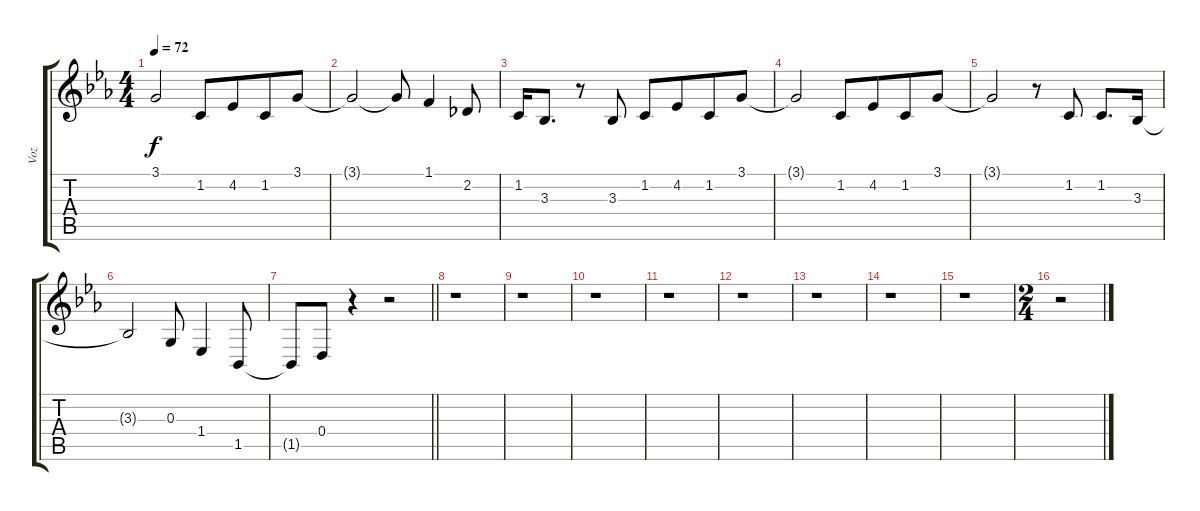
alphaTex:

\track ("Voz" "Voz") {instrument altosax}
\staff {score tabs}
\tuning (E4 B3 G3 D3 A2 E2) {hide}
\ts (4 4)
\tempo 72
\clef g2
\ks eb
3.1{t}.2{dy f} 1.2.8 4.2.8{beam merge} 1.2.8 3.1.8 |
3.1{t}.2 3.1{t}.8 1.1.4 2.2.8 |
1.2.16 3.3.8{d} r.8 3.3.8 1.2.8{beam merge} 4.2.8{beam merge} 1.2.8{beam merge} 3.1.8 |
3.1{t}.2 1.2.8 4.2.8{beam merge} 1.2.8 3.1.8 |
3.1{t}.2 r.8 1.2.8 1.2.8{d} 3.3.16 |
3.3{t}.2 0.3.8 1.4.4 1.5.8 |
\barLineRight lightlight
1.5{t}.8 0.4.8 r.4 r.2 |
r.1 |
r.1 |
r.1 |
r.1 |
r.1 |
r.1 |
r.1 |
r.1 |
\ts (2 4)
r.2
